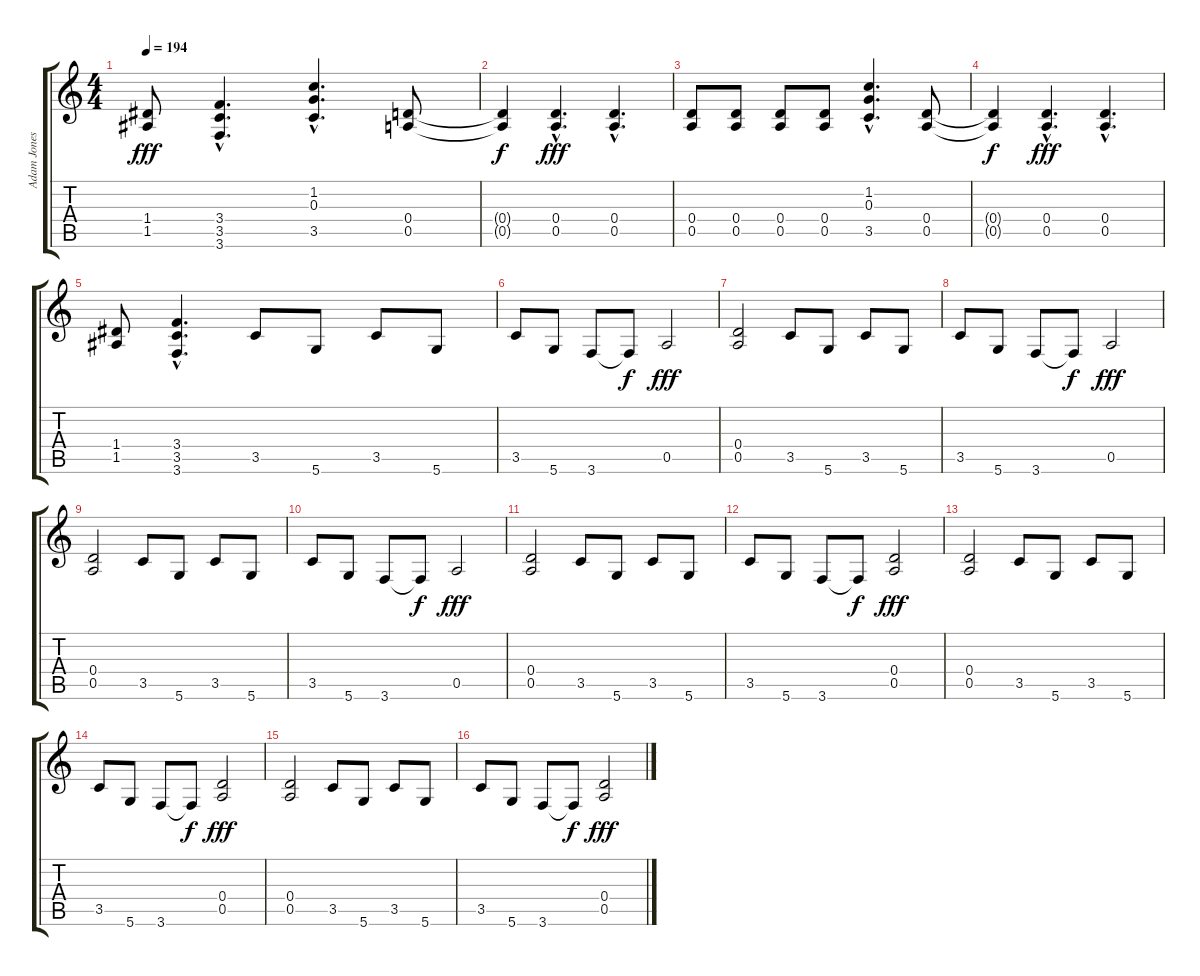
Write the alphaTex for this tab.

\track ("Adam Jones" "Adam Jones") {instrument distortionguitar}
\staff {score tabs}
\tuning (E4 B3 G3 D3 A2 D2) {hide}
\ts (4 4)
\tempo 194
\clef g2
\ks c
(1.4 1.5).8{dy fff} (3.4{hac} 3.5{hac} 3.6{hac}).4{d} (1.2{hac} 0.3{hac} 3.5{hac}).4{d} (0.4 0.5).8 |
(0.4{t} 0.5{t}).4{dy f} (0.4{hac} 0.5{hac}).4{d dy fff} (0.4{hac} 0.5{hac}).4{d} |
(0.4 0.5).8 (0.4 0.5).8 (0.4 0.5).8 (0.4 0.5).8 (1.2{hac} 0.3{hac} 3.5{hac}).4{d} (0.4 0.5).8 |
(0.4{t} 0.5{t}).4{dy f} (0.4{hac} 0.5{hac}).4{d dy fff} (0.4{hac} 0.5{hac}).4{d} |
(1.4 1.5).8 (3.4{hac} 3.5{hac} 3.6{hac}).4{d} 3.5.8 5.6.8 3.5.8 5.6.8 |
3.5.8 5.6.8 3.6.8 3.6{t}.8{dy f} 0.5.2{dy fff} |
(0.4 0.5).2 3.5.8 5.6.8 3.5.8 5.6.8 |
3.5.8 5.6.8 3.6.8 3.6{t}.8{dy f} 0.5.2{dy fff} |
(0.4 0.5).2 3.5.8 5.6.8 3.5.8 5.6.8 |
3.5.8 5.6.8 3.6.8 3.6{t}.8{dy f} 0.5.2{dy fff} |
(0.4 0.5).2 3.5.8 5.6.8 3.5.8 5.6.8 |
3.5.8 5.6.8 3.6.8 3.6{t}.8{dy f} (0.4 0.5).2{dy fff} |
(0.4 0.5).2 3.5.8 5.6.8 3.5.8 5.6.8 |
3.5.8 5.6.8 3.6.8 3.6{t}.8{dy f} (0.4 0.5).2{dy fff} |
(0.4 0.5).2 3.5.8 5.6.8 3.5.8 5.6.8 |
3.5.8 5.6.8 3.6.8 3.6{t}.8{dy f} (0.4 0.5).2{dy fff}
